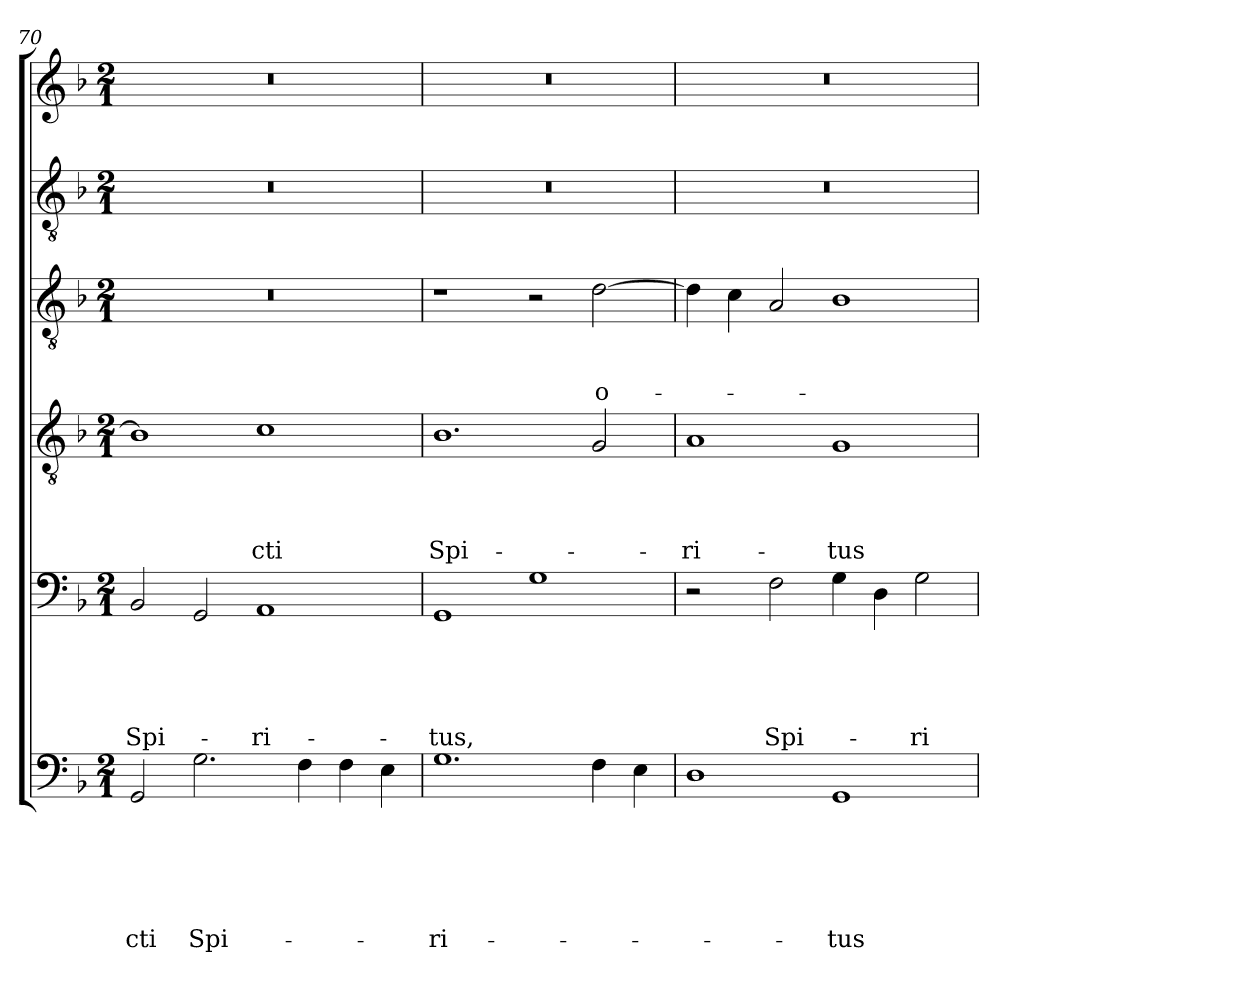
**kern	**text	**text	**text	**text	**text	**text	**kern	**text	**text	**text	**text	**text	**kern	**text	**text	**text	**text	**kern	**text	**text	**text	**kern	**kern
*part6	*part6	*part6	*part6	*part6	*part6	*part6	*part5	*part5	*part5	*part5	*part5	*part5	*part4	*part4	*part4	*part4	*part4	*part3	*part3	*part3	*part3	*part2	*part1
*staff6	*staff6	*staff6	*staff6	*staff6	*staff6	*staff6	*staff5	*staff5	*staff5	*staff5	*staff5	*staff5	*staff4	*staff4	*staff4	*staff4	*staff4	*staff3	*staff3	*staff3	*staff3	*staff2	*staff1
!!LO:LB:g=z
*clefF4	*	*	*	*	*	*	*clefF4	*	*	*	*	*	*clefGv2	*	*	*	*	*clefGv2	*	*	*	*clefGv2	*clefG2
*k[b-]	*	*	*	*	*	*	*k[b-]	*	*	*	*	*	*k[b-]	*	*	*	*	*k[b-]	*	*	*	*k[b-]	*k[b-]
*F:	*	*	*	*	*	*	*F:	*	*	*	*	*	*F:	*	*	*	*	*F:	*	*	*	*F:	*F:
*M2/1	*	*	*	*	*	*	*M2/1	*	*	*	*	*	*M2/1	*	*	*	*	*M2/1	*	*	*	*M2/1	*M2/1
=70	=70	=70	=70	=70	=70	=70	=70	=70	=70	=70	=70	=70	=70	=70	=70	=70	=70	=70	=70	=70	=70	=70	=70
!	!	!	!	!	!	!LO:LY:b	!	!	!	!	!	!LO:LY:b	!	!	!	!	!	!	!	!	!	!	!
2GG/	.	.	.	.	.	-cti	2BB-/	.	.	.	.	Spi-	1B-]	.	.	.	.	0r	.	.	.	0r	0r
!	!	!	!	!	!	!LO:LY:b	!	!	!	!	!	!	!	!	!	!	!	!	!	!	!	!	!
2.G\	.	.	.	.	.	Spi-	2GG/	.	.	.	.	.	.	.	.	.	.	.	.	.	.	.	.
!	!	!	!	!	!	!	!	!	!	!	!	!LO:LY:b	!	!	!	!	!LO:LY:b	!	!	!	!	!	!
.	.	.	.	.	.	.	1AA	.	.	.	.	-ri-	1c	.	.	.	-cti	.	.	.	.	.	.
4F\	.	.	.	.	.	.	.	.	.	.	.	.	.	.	.	.	.	.	.	.	.	.	.
4F\	.	.	.	.	.	.	.	.	.	.	.	.	.	.	.	.	.	.	.	.	.	.	.
4E\	.	.	.	.	.	.	.	.	.	.	.	.	.	.	.	.	.	.	.	.	.	.	.
=71	=71	=71	=71	=71	=71	=71	=71	=71	=71	=71	=71	=71	=71	=71	=71	=71	=71	=71	=71	=71	=71	=71	=71
!	!	!	!	!	!	!LO:LY:b	!	!	!	!	!	!LO:LY:b	!	!	!	!	!LO:LY:b	!	!	!	!	!	!
1.G	.	.	.	.	.	-ri-	1GG	.	.	.	.	-tus,	1.B-	.	.	.	Spi-	1r	.	.	.	0r	0r
.	.	.	.	.	.	.	1G	.	.	.	.	.	.	.	.	.	.	2r	.	.	.	.	.
!	!	!	!	!	!	!	!	!	!	!	!	!	!	!	!	!	!	!	!	!	!LO:LY:b	!	!
4F\	.	.	.	.	.	.	.	.	.	.	.	.	2G/	.	.	.	.	[2d\	.	.	o-	.	.
4E\	.	.	.	.	.	.	.	.	.	.	.	.	.	.	.	.	.	.	.	.	.	.	.
=72	=72	=72	=72	=72	=72	=72	=72	=72	=72	=72	=72	=72	=72	=72	=72	=72	=72	=72	=72	=72	=72	=72	=72
!	!	!	!	!	!	!	!	!	!	!	!	!	!	!	!	!	!LO:LY:b	!	!	!	!	!	!
1D	.	.	.	.	.	.	2r	.	.	.	.	.	1A	.	.	.	-ri-	4d\]	.	.	.	0r	0r
.	.	.	.	.	.	.	.	.	.	.	.	.	.	.	.	.	.	4c\	.	.	.	.	.
!	!	!	!	!	!	!	!	!	!	!	!	!LO:LY:b	!	!	!	!	!	!	!	!	!	!	!
.	.	.	.	.	.	.	2F\	.	.	.	.	Spi-	.	.	.	.	.	2A/	.	.	.	.	.
!	!	!	!	!	!	!LO:LY:b	!	!	!	!	!	!	!	!	!	!	!LO:LY:b	!	!	!	!	!	!
1GG	.	.	.	.	.	-tus	4G\	.	.	.	.	.	1G	.	.	.	-tus	1B-	.	.	.	.	.
.	.	.	.	.	.	.	4D\	.	.	.	.	.	.	.	.	.	.	.	.	.	.	.	.
!	!	!	!	!	!	!	!	!	!	!	!	!LO:LY:b	!	!	!	!	!	!	!	!	!	!	!
.	.	.	.	.	.	.	2G\	.	.	.	.	-ri-	.	.	.	.	.	.	.	.	.	.	.
=	=	=	=	=	=	=	=	=	=	=	=	=	=	=	=	=	=	=	=	=	=	=	=
*-	*-	*-	*-	*-	*-	*-	*-	*-	*-	*-	*-	*-	*-	*-	*-	*-	*-	*-	*-	*-	*-	*-	*-
